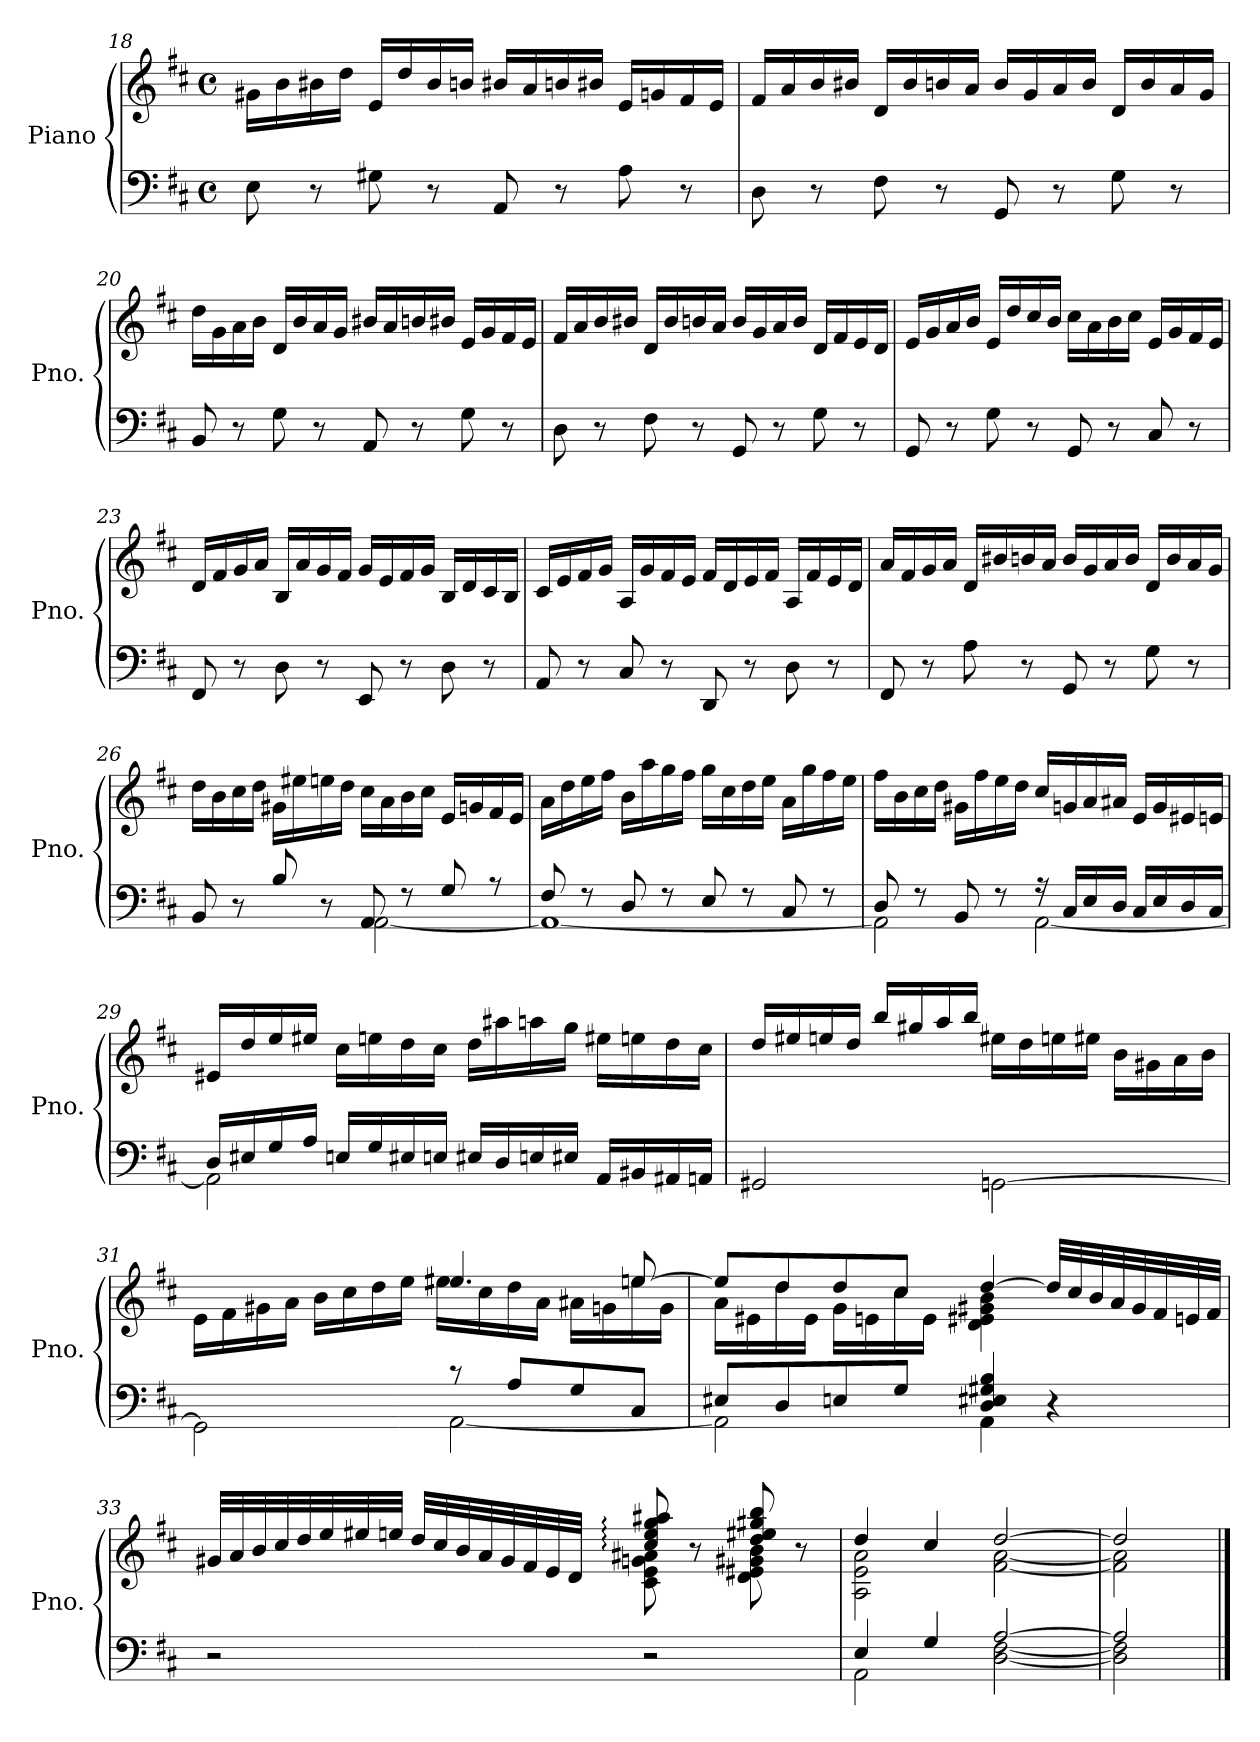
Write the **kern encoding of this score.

**kern	**kern
*part1	*part1
*staff2	*staff1
*I"Piano	*
*I'Pno.	*
*clefF4	*clefG2
*k[f#c#]	*k[f#c#]
*M4/4	*M4/4
*met(c)	*met(c)
=18	=18
8E\	16g#X\LL
.	16b\
8r	16b#X\
.	16dd\JJ
8G#X\	16e/LL
.	16dd/
8r	16b#/
.	16bn/JJ
8AA/	16b#X/LL
.	16a/
8r	16bn/
.	16b#X/JJ
8A\	16e/LL
.	16gn/
8r	16f#/
.	16e/JJ
!!LO:LB:g=z
=19	=19
8D\	16f#/LL
.	16a/
8r	16b/
.	16b#X/JJ
8F#\	16d/LL
.	16b#/
8r	16bn/
.	16a/JJ
8GG/	16b/LL
.	16g/
8r	16a/
.	16b/JJ
8G\	16d/LL
.	16b/
8r	16a/
.	16g/JJ
=20	=20
8BB/	16dd\LL
.	16g\
8r	16a\
.	16b\JJ
8G\	16d/LL
.	16b/
8r	16a/
.	16g/JJ
8AA/	16b#X/LL
.	16a/
8r	16bn/
.	16b#X/JJ
8G\	16e/LL
.	16g/
8r	16f#/
.	16e/JJ
=21	=21
8D\	16f#/LL
.	16a/
8r	16b/
.	16b#X/JJ
8F#\	16d/LL
.	16b#/
8r	16bn/
.	16a/JJ
8GG/	16b/LL
.	16g/
8r	16a/
.	16b/JJ
8G\	16d/LL
.	16f#/
8r	16e/
.	16d/JJ
!!LO:LB:g=z
=22	=22
8GG/	16e/LL
.	16g/
8r	16a/
.	16b/JJ
8G\	16e/LL
.	16dd/
8r	16cc#/
.	16b/JJ
8GG/	16cc#\LL
.	16a\
8r	16b\
.	16cc#\JJ
8C#/	16e/LL
.	16g/
8r	16f#/
.	16e/JJ
=23	=23
8FF#/	16d/LL
.	16f#/
8r	16g/
.	16a/JJ
8D\	16B/LL
.	16a/
8r	16g/
.	16f#/JJ
8EE/	16g/LL
.	16e/
8r	16f#/
.	16g/JJ
8D\	16B/LL
.	16d/
8r	16c#/
.	16B/JJ
=24	=24
8AA/	16c#/LL
.	16e/
8r	16f#/
.	16g/JJ
8C#/	16A/LL
.	16g/
8r	16f#/
.	16e/JJ
8DD/	16f#/LL
.	16d/
8r	16e/
.	16f#/JJ
8D\	16A/LL
.	16f#/
8r	16e/
.	16d/JJ
!!LO:LB:g=z
=25	=25
8FF#/	16a/LL
.	16f#/
8r	16g/
.	16a/JJ
8A\	16d/LL
.	16b#X/
8r	16bn/
.	16a/JJ
8GG/	16b/LL
.	16g/
8r	16a/
.	16b/JJ
8G\	16d/LL
.	16b/
8r	16a/
.	16g/JJ
=26	=26
*^	*
8BB/	2ryy	16dd\LL
.	.	16b\
8r	.	16cc#\
.	.	16dd\JJ
8B/	.	16g#X\LL
.	.	16ee#X\
8r	.	16een\
.	.	16dd\JJ
8AA/	[2AA\	16cc#\LL
.	.	16a\
8r	.	16b\
.	.	16cc#\JJ
8G/	.	16e/LL
.	.	16gn/
8r	.	16f#/
.	.	16e/JJ
=27	=27	=27
8F#/	1AA_	16a\LL
.	.	16dd\
8r	.	16ee\
.	.	16ff#\JJ
8D/	.	16b\LL
.	.	16aa\
8r	.	16gg\
.	.	16ff#\JJ
8E/	.	16gg\LL
.	.	16cc#\
8r	.	16dd\
.	.	16ee\JJ
8C#/	.	16a\LL
.	.	16gg\
8r	.	16ff#\
.	.	16ee\JJ
!!LO:PB:g=z
=28	=28	=28
8D/	2AA\]	16ff#\LL
.	.	16b\
8r	.	16cc#\
.	.	16dd\JJ
8BB/	.	16g#X\LL
.	.	16ff#\
8r	.	16ee\
.	.	16dd\JJ
16r	[2AA\	16cc#/LL
16C#/LL	.	16gn/
16E/	.	16a/
16D/JJ	.	16a#X/JJ
16C#/LL	.	16e/LL
16E/	.	16g/
16D/	.	16e#X/
16C#/JJ	.	16en/JJ
=29	=29	=29
16D/LL	2AA\]	16e#X/LL
16E#X/	.	16dd/
16G/	.	16ee/
16A/JJ	.	16ee#X/JJ
16En/LL	.	16cc#\LL
16G/	.	16een\
16E#X/	.	16dd\
16En/JJ	.	16cc#\JJ
16E#X/LL	2ryy	16dd\LL
16D/	.	16aa#X\
16En/	.	16aan\
16E#X/JJ	.	16gg\JJ
16AA/LL	.	16ee#X\LL
16BB#X/	.	16een\
16AA#X/	.	16dd\
16AAn/JJ	.	16cc#\JJ
!!LO:LB:g=z
=30	=30	=30
*	*	*^
2GG#X/	2ryy	16dd/LL	2ryy
.	.	16ee#X/	.
.	.	16een/	.
.	.	16dd/JJ	.
.	.	16bb/LL	.
.	.	16gg#X/	.
.	.	16aa/	.
.	.	16bb/JJ	.
2ryy	[2GGn\	2ryy	16ee#X\LL
.	.	.	16dd\
.	.	.	16een\
.	.	.	16ee#X\JJ
.	.	.	16b\LL
.	.	.	16g#X\
.	.	.	16a\
.	.	.	16b\JJ
=31	=31	=31	=31
2ryy	2GG\]	2ryy	16e\LL
.	.	.	16f#\
.	.	.	16g#X\
.	.	.	16a\JJ
.	.	.	16b\LL
.	.	.	16cc#\
.	.	.	16dd\
.	.	.	16ee\JJ
8r	[2AA\	4.ee#X/	16ee#\LL
.	.	.	16cc#\
8A/L	.	.	16dd\
.	.	.	16a\JJ
8G/	.	.	16a#X\LL
.	.	.	16gn\
8C#/J	.	[8een/	16ee\
.	.	.	16g\JJ
!!LO:LB:g=z	!!
=32	=32	=32	=32
8E#X/L	2AA\]	8ee/L]	16a\LL
.	.	.	16e#X\
8D/	.	8dd/	16dd\
.	.	.	16e#\JJ
8En/	.	8dd/	16g\LL
.	.	.	16en\
8G/J	.	8cc#/J	16cc#\
.	.	.	16e\JJ
4D/ 4E#X/ 4G#X/ 4B/	4AA:\	[4dd:/	4d\ 4e#X\ 4g#X\ 4b\
4r	4ryy	32dd/LLL]	4ryy
.	.	32cc#/	.
.	.	32b/	.
.	.	32a/	.
.	.	32g#/	.
.	.	32f#/	.
.	.	32en/	.
.	.	32f#/JJJ	.
*v	*v	*	*
=33	=33	=33
2r	32g#X/LLL	2ryy
.	32a/	.
.	32b/	.
.	32cc#/	.
.	32dd/	.
.	32ee/	.
.	32ee#X/	.
.	32een/JJJ	.
.	32dd/LLL	.
.	32cc#/	.
.	32b/	.
.	32a/	.
.	32g#/	.
.	32f#/	.
.	32e/	.
.	32d/JJJ	.
2r	8cc#/: 8ee/: 8gg/: 8aa#X/:	8c#\ 8e\ 8gn\ 8a#X\
.	8r	8ryy
.	8dd/ 8ee#X/ 8gg#X/ 8bb/	8d\ 8e#X\ 8g#X\ 8b\
.	8r	8ryy
!!LO:LB:g=z	!!
=34	=34	=34
*^	*	*
4E/	2AA\	4dd/	2A\ 2e\ 2a\
4G/	.	4cc#/	.
[2A/	[2D\ [2F#\	[2dd/	[2f#\ [2a\
=35	=35	=35	=35
2A/]	2D\] 2F#\]	2dd/]	2f#\] 2a\]
*v	*v	*	*
*	*v	*v
==	==
*-	*-
